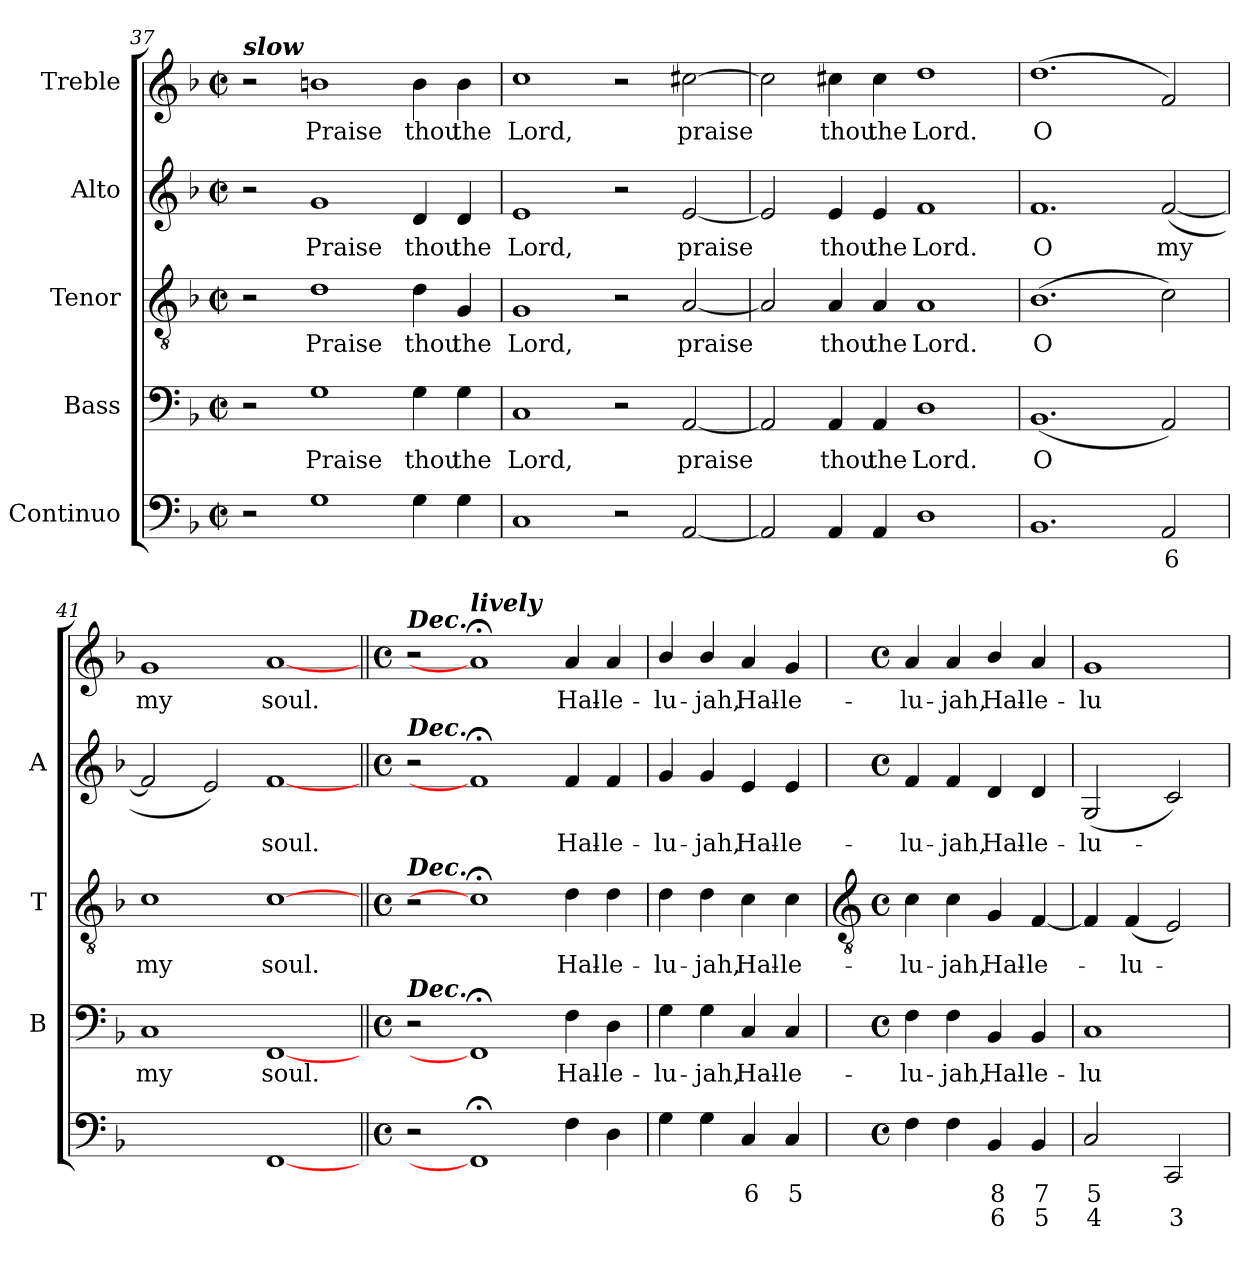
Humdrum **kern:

**kern	**text	**text	**kern	**text	**kern	**text	**kern	**text	**kern	**text
*part5	*part5	*part5	*part4	*part4	*part3	*part3	*part2	*part2	*part1	*part1
*staff5	*staff5	*staff5	*staff4	*staff4	*staff3	*staff3	*staff2	*staff2	*staff1	*staff1
*I"Continuo	*	*	*I"Bass	*	*I"Tenor	*	*I"Alto	*	*I"Treble	*
*	*	*	*I'B	*	*I'T	*	*I'A	*	*	*
!!LO:LB:g=z
*clefF4	*	*	*clefF4	*	*clefGv2	*	*clefG2	*	*clefG2	*
*k[b-]	*	*	*k[b-]	*	*k[b-]	*	*k[b-]	*	*k[b-]	*
*F:	*	*	*F:	*	*F:	*	*F:	*	*F:	*
*M4/2	*	*	*M4/2	*	*M4/2	*	*M4/2	*	*M4/2	*
*met(c|)	*	*	*met(c|)	*	*met(c|)	*	*met(c|)	*	*met(c|)	*
=37	=37	=37	=37	=37	=37	=37	=37	=37	=37	=37
!	!	!	!	!	!	!	!	!	!LO:TX:a:Bi:t=slow	!
2r	.	.	2r	.	2r	.	2r	.	2r	.
!	!	!	!	!LO:LY:b	!	!LO:LY:b	!	!LO:LY:b	!	!LO:LY:b
1G	.	.	1G	Praise	1d	Praise	1g	Praise	1bn	Praise
!	!	!	!	!LO:LY:b	!	!LO:LY:b	!	!LO:LY:b	!	!LO:LY:b
4G	.	.	4G	thou	4d	thou	4d	thou	4b	thou
!	!	!	!	!LO:LY:b	!	!LO:LY:b	!	!LO:LY:b	!	!LO:LY:b
4G	.	.	4G	the	4G	the	4d	the	4b	the
=38	=38	=38	=38	=38	=38	=38	=38	=38	=38	=38
!	!	!	!	!LO:LY:b	!	!LO:LY:b	!	!LO:LY:b	!	!LO:LY:b
1C	.	.	1C	Lord,	1G	Lord,	1e	Lord,	1cc	Lord,
2r	.	.	2r	.	2r	.	2r	.	2r	.
!	!	!	!	!LO:LY:b	!	!LO:LY:b	!	!LO:LY:b	!	!LO:LY:b
[2AA	.	.	[2AA	praise	[2A	praise	[2e	praise	[2cc#X	praise
=39	=39	=39	=39	=39	=39	=39	=39	=39	=39	=39
2AA]	.	.	2AA]	.	2A]	.	2e]	.	2cc#]	.
!	!	!	!	!LO:LY:b	!	!LO:LY:b	!	!LO:LY:b	!	!LO:LY:b
4AA	.	.	4AA	thou	4A	thou	4e	thou	4cc#	thou
!	!	!	!	!LO:LY:b	!	!LO:LY:b	!	!LO:LY:b	!	!LO:LY:b
4AA	.	.	4AA	the	4A	the	4e	the	4cc#	the
!	!	!	!	!LO:LY:b	!	!LO:LY:b	!	!LO:LY:b	!	!LO:LY:b
1D	.	.	1D	Lord.	1A	Lord.	1f	Lord.	1dd	Lord.
=40	=40	=40	=40	=40	=40	=40	=40	=40	=40	=40
!	!	!	!	!LO:LY:b	!	!LO:LY:b	!	!LO:LY:b	!	!LO:LY:b
1.BB-	.	.	(<1.BB-	O	(>1.B-	O	1.f	O	(<1.dd	O
!	!LO:LY:b	!	!	!	!	!	!	!LO:LY:b	!	!
2AA	6	.	2AA)	.	2c)	.	(<[2f	my	2f)	.
=41	=41	=41	=41	=41	=41	=41	=41	=41	=41	=41
!	!LO:LY:b	!	!	!LO:LY:b	!	!LO:LY:b	!	!	!	!LO:LY:b
[2Cyy	4	.	1C	my	1c	my	2f]	.	1g	my
!	!LO:LY:b	!	!	!	!	!	!	!	!	!
2Cyy]	3	.	.	.	.	.	2e)	.	.	.
!	!	!	!	!LO:LY:b	!	!LO:LY:b	!	!LO:LY:b	!	!LO:LY:b
[1FF	.	.	[1FF	soul.	[1c	soul.	[1f	soul.	[1a	soul.
=42||	=42||	=42||	=42||	=42||	=42||	=42||	=42||	=42||	=42||	=42||
*M4/4	*	*	*M4/4	*	*M4/4	*	*M4/4	*	*M4/4	*
*met(c)	*	*	*met(c)	*	*met(c)	*	*met(c)	*	*met(c)	*
!	!	!	!	!	!	!	!	!	!LO:TX:a:Bi:t=Dec.	!
!	!	!	!	!	!	!	!LO:TX:a:Bi:t=Dec.	!	!	!
!	!	!	!	!	!LO:TX:a:Bi:t=Dec.	!	!	!	!	!
!	!	!	!LO:TX:a:Bi:t=Dec.	!	!	!	!	!	!	!
2r	.	.	2r	.	2r	.	2r	.	2r	.
!	!	!	!	!	!	!	!	!	!LO:TX:a:Bi:t=lively	!
1FF;<]	.	.	1FF;<]	.	1c;<]	.	1f;<]	.	1a;<]	.
!	!	!	!	!LO:LY:b	!	!LO:LY:b	!	!LO:LY:b	!	!LO:LY:b
4F	.	.	4F	Hal-	4d	Hal-	4f	Hal-	4a	Hal-
!	!	!	!	!LO:LY:b	!	!LO:LY:b	!	!LO:LY:b	!	!LO:LY:b
4D	.	.	4D	-le-	4d	-le-	4f	-le-	4a	-le-
=43	=43	=43	=43	=43	=43	=43	=43	=43	=43	=43
!	!	!	!	!LO:LY:b	!	!LO:LY:b	!	!LO:LY:b	!	!LO:LY:b
4G	.	.	4G	-lu-	4d	-lu-	4g	-lu-	4b-/	-lu-
!	!	!	!	!LO:LY:b	!	!LO:LY:b	!	!LO:LY:b	!	!LO:LY:b
4G	.	.	4G	-jah,	4d	-jah,	4g	-jah,	4b-/	-jah,
!	!LO:LY:b	!	!	!LO:LY:b	!	!LO:LY:b	!	!LO:LY:b	!	!LO:LY:b
4C	6	.	4C	Hal-	4c	Hal-	4e	Hal-	4a	Hal-
!	!LO:LY:b	!	!	!LO:LY:b	!	!LO:LY:b	!	!LO:LY:b	!	!LO:LY:b
4C	5	.	4C	-le-	4c	-le-	4e	-le-	4g	-le-
!!LO:LB:g=z
=44	=44	=44	=44	=44	=44	=44	=44	=44	=44	=44
*	*	*	*	*	*clefGv2	*	*	*	*	*
*M4/4	*	*	*M4/4	*	*M4/4	*	*M4/4	*	*M4/4	*
*met(c)	*	*	*met(c)	*	*met(c)	*	*met(c)	*	*met(c)	*
!	!	!	!	!LO:LY:b	!	!LO:LY:b	!	!LO:LY:b	!	!LO:LY:b
4F	.	.	4F	-lu-	4c	-lu-	4f	-lu-	4a	-lu-
!	!	!	!	!LO:LY:b	!	!LO:LY:b	!	!LO:LY:b	!	!LO:LY:b
4F	.	.	4F	-jah,	4c	-jah,	4f	-jah,	4a	-jah,
!	!LO:LY:b	!LO:LY:b	!	!LO:LY:b	!	!LO:LY:b	!	!LO:LY:b	!	!LO:LY:b
4BB-	8	6	4BB-	Hal-	4G	Hal-	4d	Hal-	4b-/	Hal-
!	!LO:LY:b	!LO:LY:b	!	!LO:LY:b	!	!LO:LY:b	!	!LO:LY:b	!	!LO:LY:b
4BB-	7	5	4BB-	-le-	[4F	-le-	4d	-le-	4a	-le-
=45	=45	=45	=45	=45	=45	=45	=45	=45	=45	=45
!	!LO:LY:b	!LO:LY:b	!	!LO:LY:b	!	!	!	!LO:LY:b	!	!LO:LY:b
2C	5	4	1C	-lu-	4F]	.	(<2G	-lu-	1g	-lu-
!	!	!	!	!	!	!LO:LY:b	!	!	!	!
.	.	.	.	.	(<4F	lu-	.	.	.	.
!	!	!LO:LY:b	!	!	!	!	!	!	!	!
2CC	.	3	.	.	2E)	.	2c)	.	.	.
=	=	=	=	=	=	=	=	=	=	=
*-	*-	*-	*-	*-	*-	*-	*-	*-	*-	*-
